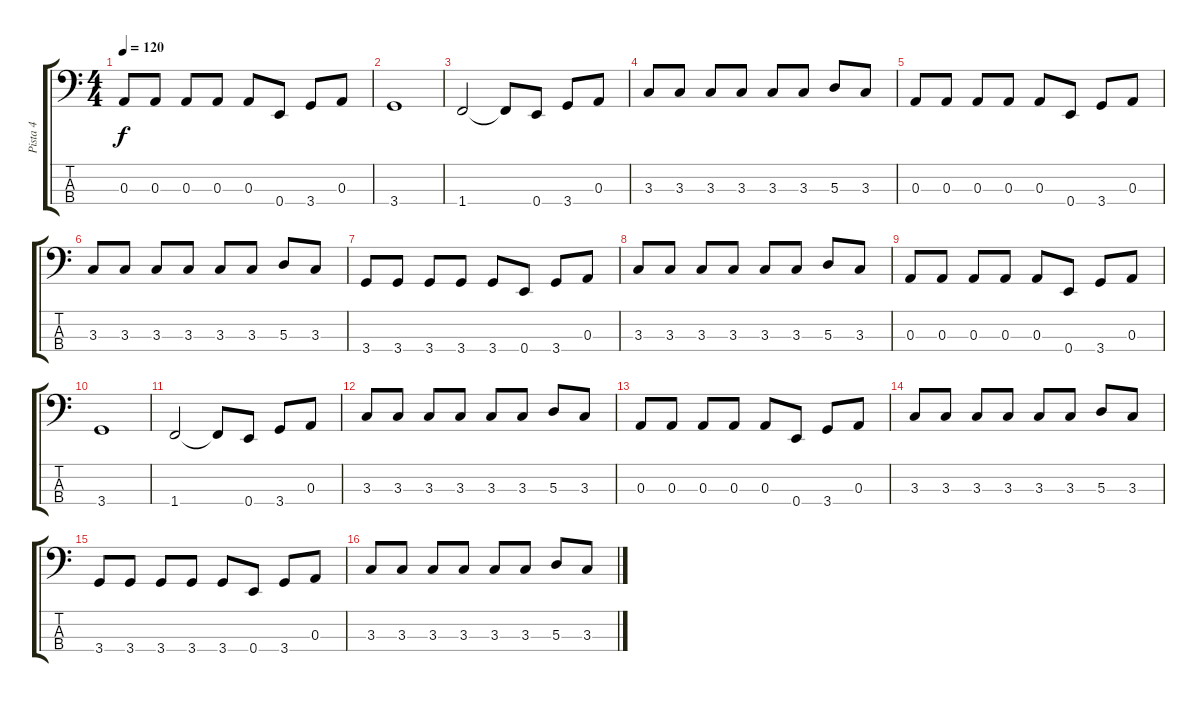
\track ("Pista 4" "Pista 4") {instrument electricbassfinger}
\staff {score tabs}
\tuning (G2 D2 A1 E1) {hide}
\ts (4 4)
\tempo 120
\clef f4
\ks c
0.3.8{dy f} 0.3.8 0.3.8 0.3.8 0.3.8 0.4.8 3.4.8 0.3.8 |
3.4.1 |
1.4.2 1.4{t}.8 0.4.8 3.4.8 0.3.8 |
3.3.8 3.3.8 3.3.8 3.3.8 3.3.8 3.3.8 5.3.8 3.3.8 |
0.3.8 0.3.8 0.3.8 0.3.8 0.3.8 0.4.8 3.4.8 0.3.8 |
3.3.8 3.3.8 3.3.8 3.3.8 3.3.8 3.3.8 5.3.8 3.3.8 |
3.4.8 3.4.8 3.4.8 3.4.8 3.4.8 0.4.8 3.4.8 0.3.8 |
3.3.8 3.3.8 3.3.8 3.3.8 3.3.8 3.3.8 5.3.8 3.3.8 |
0.3.8 0.3.8 0.3.8 0.3.8 0.3.8 0.4.8 3.4.8 0.3.8 |
3.4.1 |
1.4.2 1.4{t}.8 0.4.8 3.4.8 0.3.8 |
3.3.8 3.3.8 3.3.8 3.3.8 3.3.8 3.3.8 5.3.8 3.3.8 |
0.3.8 0.3.8 0.3.8 0.3.8 0.3.8 0.4.8 3.4.8 0.3.8 |
3.3.8 3.3.8 3.3.8 3.3.8 3.3.8 3.3.8 5.3.8 3.3.8 |
3.4.8 3.4.8 3.4.8 3.4.8 3.4.8 0.4.8 3.4.8 0.3.8 |
3.3.8 3.3.8 3.3.8 3.3.8 3.3.8 3.3.8 5.3.8 3.3.8
